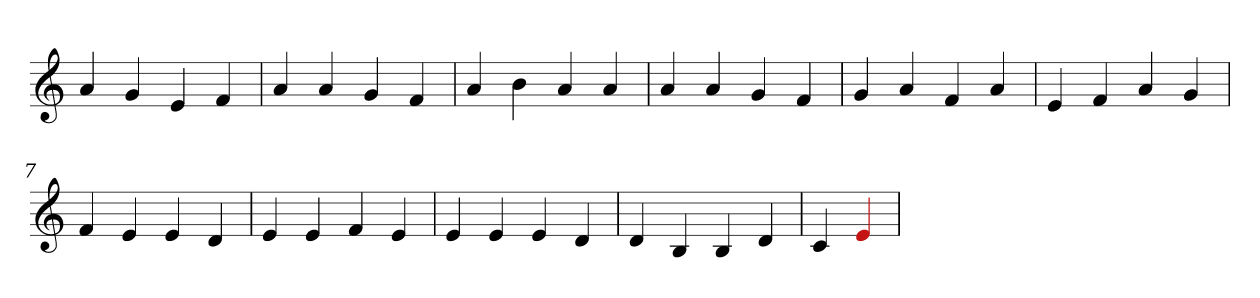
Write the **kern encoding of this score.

**kern
*part1
*staff1
*clefG2
=1
4a
4g
4e
4f
=2
4a
4a
4g
4f
=3
4a
4b
4a
4a
=4
4a
4a
4g
4f
=5
4g
4a
4f
4a
=6
4e
4f
4a
4g
=7
4f
4e
4e
4d
=8
4e
4e
4f
4e
=9
4e
4e
4e
4d
=10
4d
4B
4B
4d
=11
4c
4Re
=
*-
